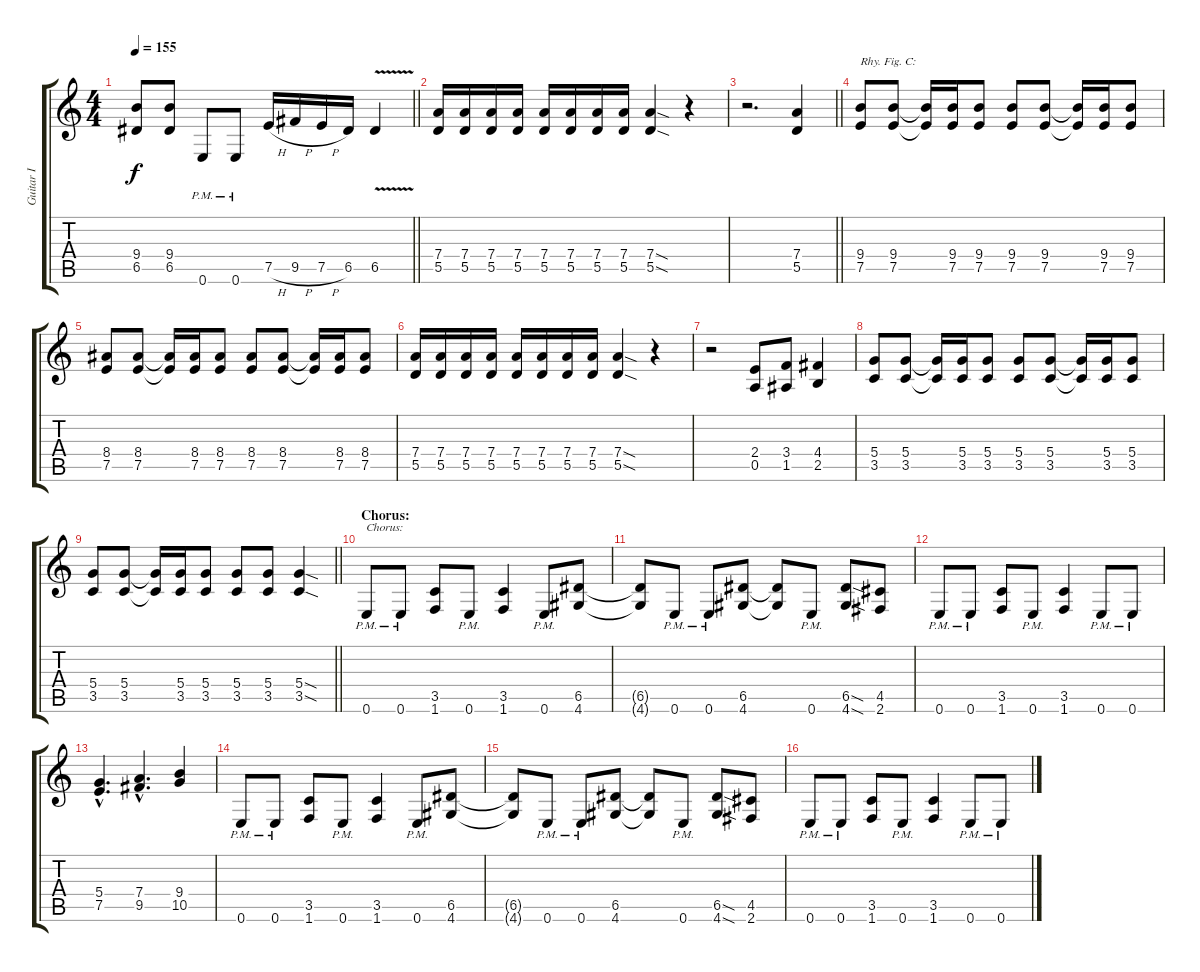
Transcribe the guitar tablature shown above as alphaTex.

\track ("Guitar I" "Guitar I") {instrument distortionguitar}
\staff {score tabs}
\tuning (E4 B3 G3 D3 A2 E2) {hide}
\ts (4 4)
\tempo 155
\clef g2
\barLineRight lightlight
\ks c
(9.4{t} 6.5{t}).8{dy f} (9.4 6.5).8 0.6{pm}.8 0.6{pm}.8 7.5{h}.16 9.5{h}.16 7.5{h}.16 6.5.16 6.5{v}.4 |
(7.4 5.5).16 (7.4 5.5).16 (7.4 5.5).16 (7.4 5.5).16 (7.4 5.5).16 (7.4 5.5).16 (7.4 5.5).16 (7.4 5.5).16 (7.4{sod} 5.5{sod}).4 r.4 |
\barLineRight lightlight
r.2{d} (7.4 5.5).4 |
(9.4 7.5).8{txt "Rhy. Fig. C:"} (9.4 7.5).8 (9.4{t} 7.5{t}).16 (9.4 7.5).16 (9.4 7.5).8 (9.4 7.5).8 (9.4 7.5).8 (9.4{t} 7.5{t}).16 (9.4 7.5).16 (9.4 7.5).8 |
(8.4 7.5).8 (8.4 7.5).8 (8.4{t} 7.5{t}).16 (8.4 7.5).16 (8.4 7.5).8 (8.4 7.5).8 (8.4 7.5).8 (8.4{t} 7.5{t}).16 (8.4 7.5).16 (8.4 7.5).8 |
(7.4 5.5).16 (7.4 5.5).16 (7.4 5.5).16 (7.4 5.5).16 (7.4 5.5).16 (7.4 5.5).16 (7.4 5.5).16 (7.4 5.5).16 (7.4{sod} 5.5{sod}).4 r.4 |
r.2 (2.4 0.5).8 (3.4 1.5).8 (4.4 2.5).4 |
(5.4 3.5).8 (5.4 3.5).8 (5.4{t} 3.5{t}).16 (5.4 3.5).16 (5.4 3.5).8 (5.4 3.5).8 (5.4 3.5).8 (5.4{t} 3.5{t}).16 (5.4 3.5).16 (5.4 3.5).8 |
\barLineRight lightlight
(5.4 3.5).8 (5.4 3.5).8 (5.4{t} 3.5{t}).16 (5.4 3.5).16 (5.4 3.5).8 (5.4 3.5).8 (5.4 3.5).8 (5.4{sod} 3.5{sod}).4 |
\section ("" "Chorus:")
0.6{pm}.8{txt "Chorus:"} 0.6{pm}.8 (3.5 1.6).8 0.6{pm}.8 (3.5 1.6).4 0.6{pm}.8 (6.5 4.6).8 |
(6.5{t} 4.6{t}).8 0.6{pm}.8 0.6{pm}.8 (6.5 4.6).8 (6.5{t} 4.6{t}).8 0.6{pm}.8 (6.5{sod} 4.6{sod}).8 (4.5 2.6).8 |
0.6{pm}.8 0.6{pm}.8 (3.5 1.6).8 0.6{pm}.8 (3.5 1.6).4 0.6{pm}.8 0.6{pm}.8 |
(5.4{hac} 7.5{hac}).4{d} (7.4{hac} 9.5{hac}).4{d} (9.4 10.5).4 |
0.6{pm}.8 0.6{pm}.8 (3.5 1.6).8 0.6{pm}.8 (3.5 1.6).4 0.6{pm}.8 (6.5 4.6).8 |
(6.5{t} 4.6{t}).8 0.6{pm}.8 0.6{pm}.8 (6.5 4.6).8 (6.5{t} 4.6{t}).8 0.6{pm}.8 (6.5{sod} 4.6{sod}).8 (4.5 2.6).8 |
0.6{pm}.8 0.6{pm}.8 (3.5 1.6).8 0.6{pm}.8 (3.5 1.6).4 0.6{pm}.8 0.6{pm}.8
